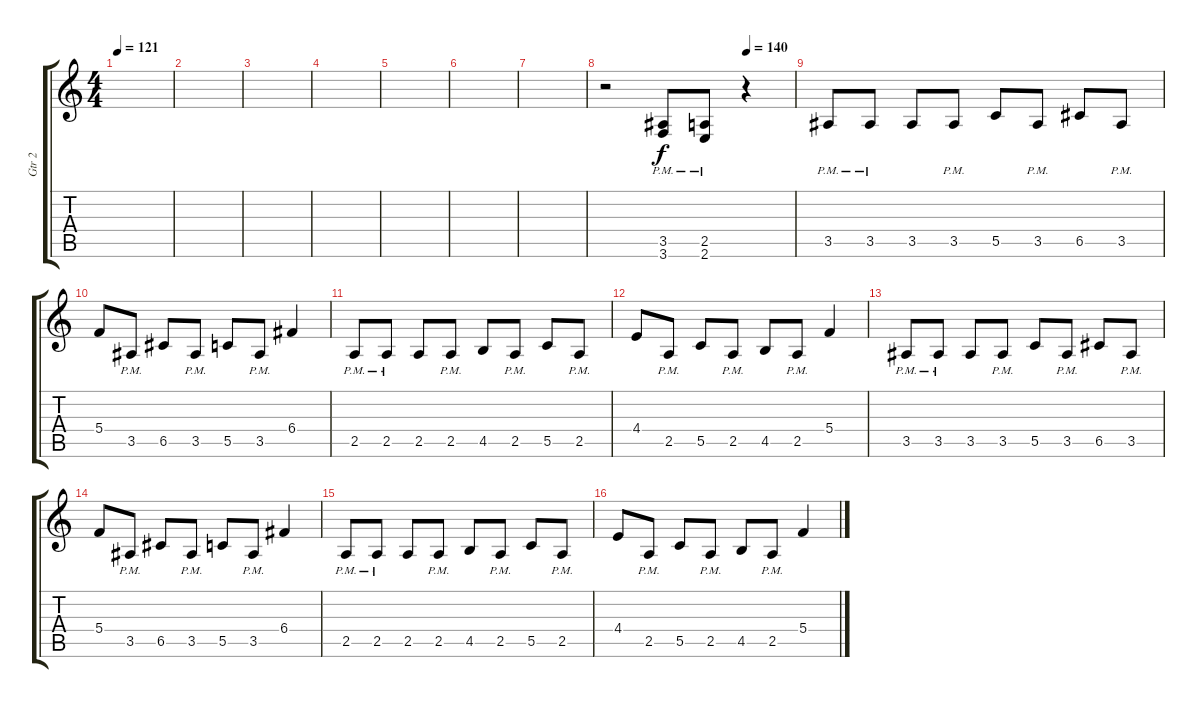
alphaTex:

\track ("Gtr 2" "Gtr 2") {instrument distortionguitar}
\staff {score tabs}
\tuning (D4 A3 F3 C3 G2 D2) {hide}
\ts (4 4)
\tempo 121
\clef g2
\ks c
|
|
|
|
|
|
|
\tempo (140 0.75)
r.2 (3.5 3.6{pm}).8 (2.5 2.6{pm}).8 r.4 |
3.5{pm}.8 3.5{pm}.8 3.5.8 3.5{pm}.8 5.5.8 3.5{pm}.8 6.5.8 3.5{pm}.8 |
5.4.8 3.5{pm}.8 6.5.8 3.5{pm}.8 5.5.8 3.5{pm}.8 6.4.4 |
2.5{pm}.8 2.5{pm}.8 2.5.8 2.5{pm}.8 4.5.8 2.5{pm}.8 5.5.8 2.5{pm}.8 |
4.4.8 2.5{pm}.8 5.5.8 2.5{pm}.8 4.5.8 2.5{pm}.8 5.4.4 |
3.5{pm}.8 3.5{pm}.8 3.5.8 3.5{pm}.8 5.5.8 3.5{pm}.8 6.5.8 3.5{pm}.8 |
5.4.8 3.5{pm}.8 6.5.8 3.5{pm}.8 5.5.8 3.5{pm}.8 6.4.4 |
2.5{pm}.8 2.5{pm}.8 2.5.8 2.5{pm}.8 4.5.8 2.5{pm}.8 5.5.8 2.5{pm}.8 |
4.4.8 2.5{pm}.8 5.5.8 2.5{pm}.8 4.5.8 2.5{pm}.8 5.4.4
